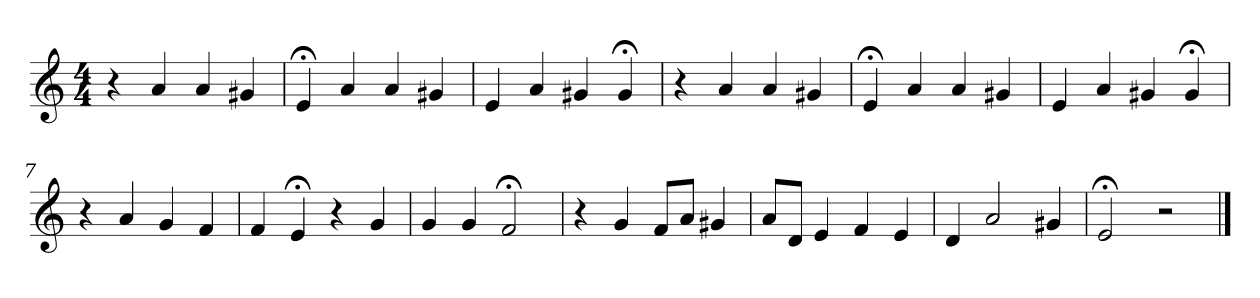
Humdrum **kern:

**kern
*part1
*staff1
*clefG2
*M4/4
=1
4r
4a
4a
4g#X
=2
4e;<
4a
4a
4g#X
=3
4e
4a
4g#X
4g#;<
=4
4r
4a
4a
4g#X
=5
4e;<
4a
4a
4g#X
=6
4e
4a
4g#X
4g#;<
=7
4r
4a
4g
4f
=8
4f
4e;<
4r
4g
=9
4g
4g
2f;<
=10
4r
4g
8f/L
8a/J
4g#X
=11
8a/L
8d/J
4e
4f
4e
=12
4d
2a
4g#X
=13
2e;<
2r
==
*-
